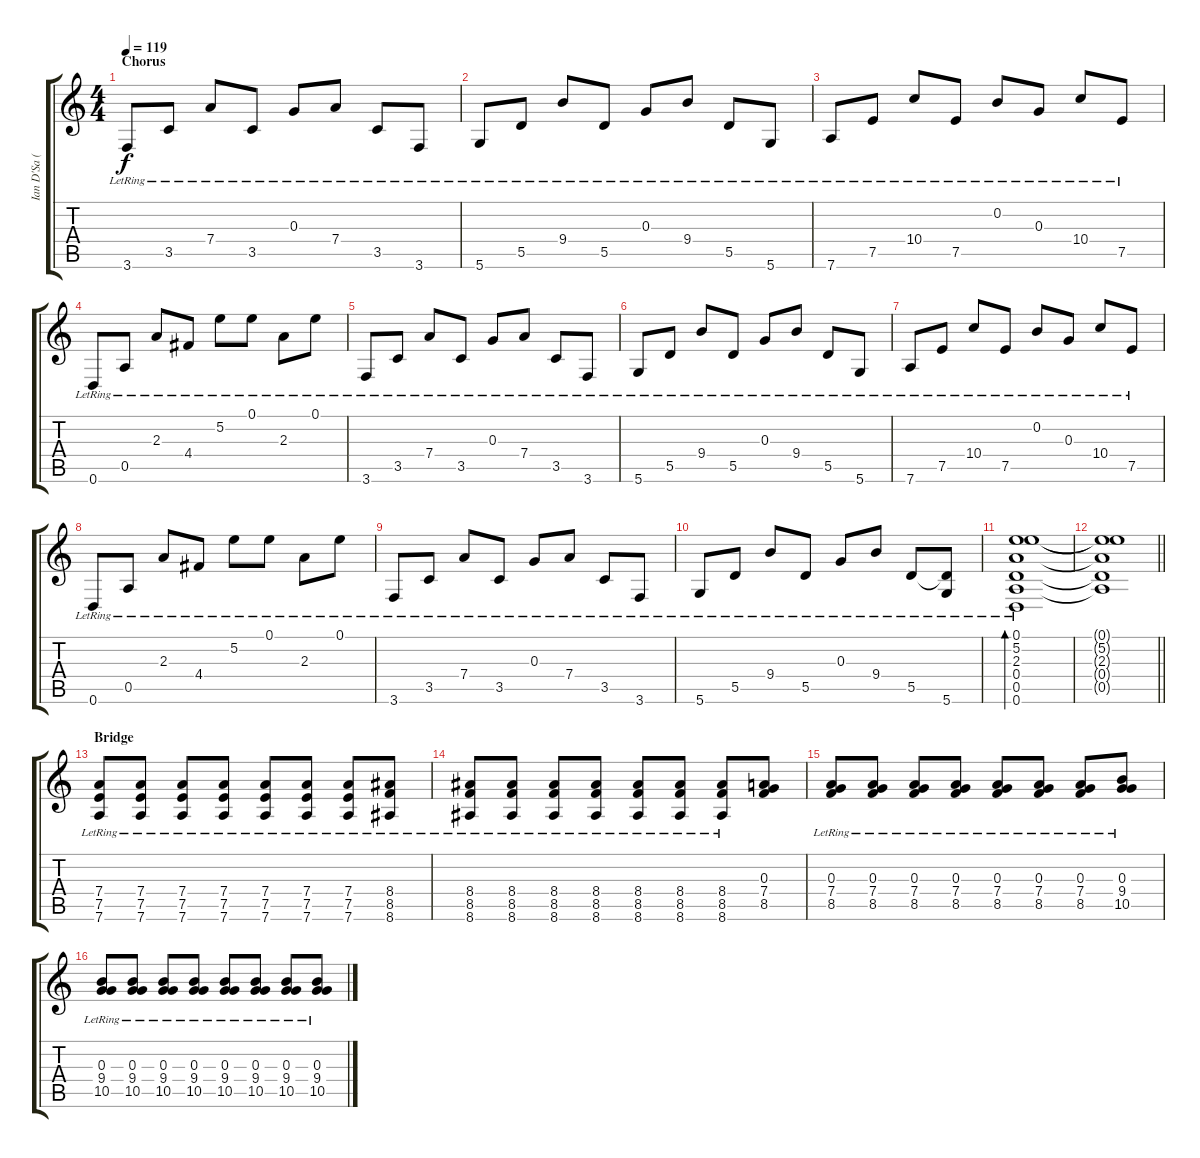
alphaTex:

\track ("Ian D'Sa (Guitar 1)" "Ian D'Sa (") {instrument electricguitarclean}
\staff {score tabs}
\tuning (E4 B3 G3 D3 A2 D2) {hide}
\ts (4 4)
\section ("" "Chorus")
\tempo 119
\clef g2
\ks c
3.6{lr}.8{dy f} 3.5{lr}.8 7.4{lr}.8 3.5{lr}.8 0.3{lr}.8 7.4{lr}.8 3.5{lr}.8 3.6{lr}.8 |
5.6{lr}.8 5.5{lr}.8 9.4{lr}.8 5.5{lr}.8 0.3{lr}.8 9.4{lr}.8 5.5{lr}.8 5.6{lr}.8 |
7.6{lr}.8 7.5{lr}.8 10.4{lr}.8 7.5{lr}.8 0.2{lr}.8 0.3{lr}.8 10.4{lr}.8 7.5{lr}.8 |
0.6{lr}.8 0.5{lr}.8 2.3{lr}.8 4.4{lr}.8 5.2{lr}.8 0.1{lr}.8 2.3{lr}.8 0.1{lr}.8 |
3.6{lr}.8 3.5{lr}.8 7.4{lr}.8 3.5{lr}.8 0.3{lr}.8 7.4{lr}.8 3.5{lr}.8 3.6{lr}.8 |
5.6{lr}.8 5.5{lr}.8 9.4{lr}.8 5.5{lr}.8 0.3{lr}.8 9.4{lr}.8 5.5{lr}.8 5.6{lr}.8 |
7.6{lr}.8 7.5{lr}.8 10.4{lr}.8 7.5{lr}.8 0.2{lr}.8 0.3{lr}.8 10.4{lr}.8 7.5{lr}.8 |
0.6{lr}.8 0.5{lr}.8 2.3{lr}.8 4.4{lr}.8 5.2{lr}.8 0.1{lr}.8 2.3{lr}.8 0.1{lr}.8 |
3.6{lr}.8 3.5{lr}.8 7.4{lr}.8 3.5{lr}.8 0.3{lr}.8 7.4{lr}.8 3.5{lr}.8 3.6{lr}.8 |
5.6{lr}.8 5.5{lr}.8 9.4{lr}.8 5.5{lr}.8 0.3{lr}.8 9.4{lr}.8 5.5{lr}.8 (5.5{t} 5.6{lr}).8 |
(0.1{lr} 5.2{lr} 2.3{lr} 0.4{lr} 0.5{lr} 0.6).1{bd 60} |
\barLineRight lightlight
(0.1{t} 5.2{t} 2.3{t} 0.4{t} 0.5{t}).1 |
\section ("" "Bridge")
(7.4{lr} 7.5{lr} 7.6{lr}).8{volume 9 instrument overdrivenguitar} (7.4{lr} 7.5{lr} 7.6{lr}).8 (7.4{lr} 7.5{lr} 7.6{lr}).8 (7.4{lr} 7.5{lr} 7.6{lr}).8 (7.4{lr} 7.5{lr} 7.6{lr}).8 (7.4{lr} 7.5{lr} 7.6{lr}).8 (7.4{lr} 7.5{lr} 7.6{lr}).8 (8.4{lr} 8.5{lr} 8.6{lr}).8 |
(8.4{lr} 8.5{lr} 8.6{lr}).8 (8.4{lr} 8.5{lr} 8.6{lr}).8 (8.4{lr} 8.5{lr} 8.6{lr}).8 (8.4{lr} 8.5{lr} 8.6{lr}).8 (8.4{lr} 8.5{lr} 8.6{lr}).8 (8.4{lr} 8.5{lr} 8.6{lr}).8 (8.4{lr} 8.5{lr} 8.6{lr}).8 (0.3 7.4 8.5).8 |
(0.3 7.4{lr} 8.5{lr}).8 (0.3 7.4{lr} 8.5{lr}).8 (0.3 7.4{lr} 8.5{lr}).8 (0.3 7.4{lr} 8.5{lr}).8 (0.3 7.4{lr} 8.5{lr}).8 (0.3 7.4{lr} 8.5{lr}).8 (0.3 7.4{lr} 8.5{lr}).8 (0.3 9.4{lr} 10.5{lr}).8 |
(0.3 9.4{lr} 10.5{lr}).8 (0.3 9.4{lr} 10.5{lr}).8 (0.3 9.4{lr} 10.5{lr}).8 (0.3 9.4{lr} 10.5{lr}).8 (0.3 9.4{lr} 10.5{lr}).8 (0.3 9.4{lr} 10.5{lr}).8 (0.3 9.4{lr} 10.5{lr}).8 (0.3 9.4{lr} 10.5{lr}).8
